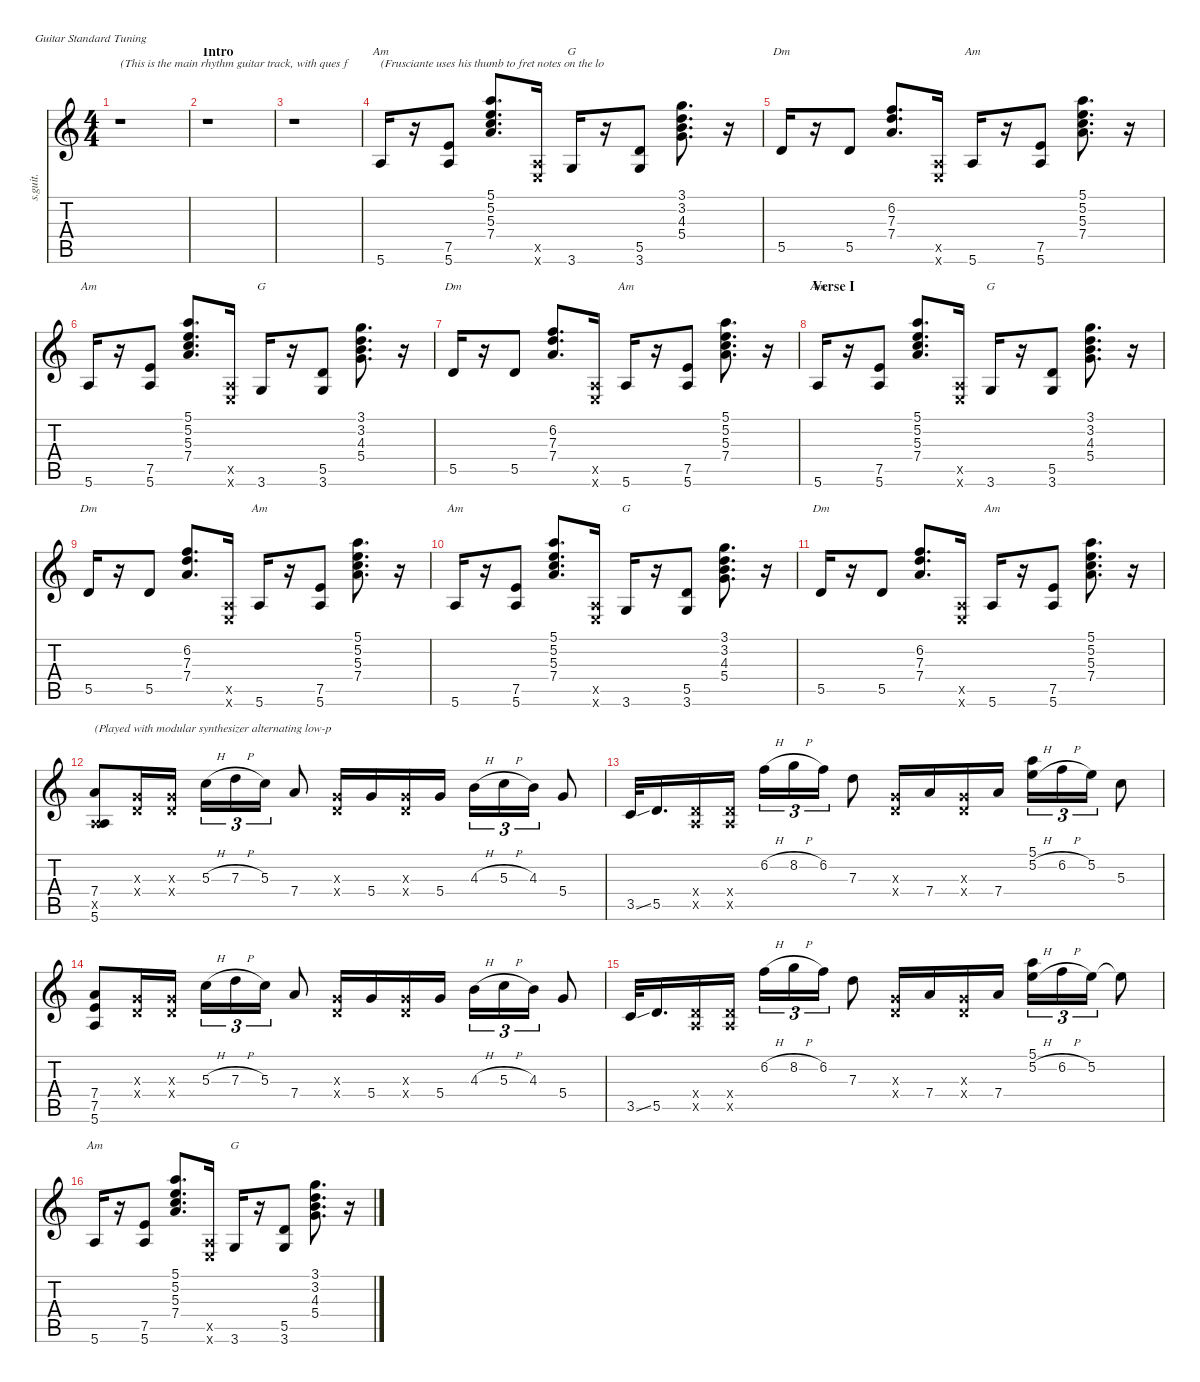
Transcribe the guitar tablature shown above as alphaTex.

\defaultSystemsLayout 4
\hideDynamics
\bracketExtendMode nobrackets
\track ("Rhythm Guitar" "s.guit.") {instrument overdrivenguitar}
\staff {score tabs}
\tuning (E4 B3 G3 D3 A2 E2)
\chord ("Am" 3 1 2 2 0 x) {showdiagram false}
\chord ("G" 3 1 2 2 0 x) {showdiagram false}
\chord ("Dm" 3 1 2 2 0 x) {showdiagram false}
\ts (4 4)
\beaming (8 2 2 2 2)
\tempo (96 hide)
\clef g2
\ks c
r.1{txt "(This is the main rhythm guitar track, with ques f" dy f instrument overdrivenguitar} |
\section ("" "Intro")
r.1 |
r.1 |
5.6.16{ch "Am" txt "(Frusciante uses his thumb to fret notes on the lo"} r.16 (7.5 5.6).8 (5.1 5.2 5.3 7.4).8{d} (0.5{x} 0.6{x}).16 3.6.16{ch "G"} r.16 (5.5 3.6).8 (3.1 3.2 4.3 5.4).8{d} r.16 |
5.5.16{ch "Dm"} r.16 5.5.8 (6.2 7.3 7.4).8{d} (0.5{x} 0.6{x}).16 5.6.16{ch "Am"} r.16 (7.5 5.6).8 (5.1 5.2 5.3 7.4).8{d} r.16 |
5.6.16{ch "Am"} r.16 (7.5 5.6).8 (5.1 5.2 5.3 7.4).8{d} (0.5{x} 0.6{x}).16 3.6.16{ch "G"} r.16 (5.5 3.6).8 (3.1 3.2 4.3 5.4).8{d} r.16 |
5.5.16{ch "Dm"} r.16 5.5.8 (6.2 7.3 7.4).8{d} (0.5{x} 0.6{x}).16 5.6.16{ch "Am"} r.16 (7.5 5.6).8 (5.1 5.2 5.3 7.4).8{d} r.16 |
\section ("" "Verse I")
5.6.16{ch "Am"} r.16 (7.5 5.6).8 (5.1 5.2 5.3 7.4).8{d} (0.5{x} 0.6{x}).16 3.6.16{ch "G"} r.16 (5.5 3.6).8 (3.1 3.2 4.3 5.4).8{d} r.16 |
5.5.16{ch "Dm"} r.16 5.5.8 (6.2 7.3 7.4).8{d} (0.5{x} 0.6{x}).16 5.6.16{ch "Am"} r.16 (7.5 5.6).8 (5.1 5.2 5.3 7.4).8{d} r.16 |
5.6.16{ch "Am"} r.16 (7.5 5.6).8 (5.1 5.2 5.3 7.4).8{d} (0.5{x} 0.6{x}).16 3.6.16{ch "G"} r.16 (5.5 3.6).8 (3.1 3.2 4.3 5.4).8{d} r.16 |
5.5.16{ch "Dm"} r.16 5.5.8 (6.2 7.3 7.4).8{d} (0.5{x} 0.6{x}).16 5.6.16{ch "Am"} r.16 (7.5 5.6).8 (5.1 5.2 5.3 7.4).8{d} r.16 |
(7.4 0.5{x} 5.6).8{txt "(Played with modular synthesizer alternating low-p"} (0.3{x} 0.4{x}).16 (0.3{x} 0.4{x}).16 5.3{h}.16{tu (3 2)} 7.3{h}.16{tu (3 2)} 5.3.16{tu (3 2)} 7.4.8 (0.3{x} 0.4{x}).16 5.4.16 (0.3{x} 0.4{x}).16 5.4.16 4.3{h}.16{tu (3 2)} 5.3{h}.16{tu (3 2)} 4.3.16{tu (3 2)} 5.4.8 |
3.5{ss}.32 5.5.16{d} (0.4{x} 0.5{x}).16 (0.4{x} 0.5{x}).16 6.2{h}.16{tu (3 2)} 8.2{h}.16{tu (3 2)} 6.2.16{tu (3 2)} 7.3.8 (0.3{x} 0.4{x}).16 7.4.16 (0.3{x} 0.4{x}).16 7.4.16 (5.1 5.2{h}).16{tu (3 2)} 6.2{h}.16{tu (3 2)} 5.2.16{tu (3 2)} 5.3.8 |
(7.4 7.5 5.6).8 (0.3{x} 0.4{x}).16 (0.3{x} 0.4{x}).16 5.3{h}.16{tu (3 2)} 7.3{h}.16{tu (3 2)} 5.3.16{tu (3 2)} 7.4.8 (0.3{x} 0.4{x}).16 5.4.16 (0.3{x} 0.4{x}).16 5.4.16 4.3{h}.16{tu (3 2)} 5.3{h}.16{tu (3 2)} 4.3.16{tu (3 2)} 5.4.8 |
3.5{ss}.32 5.5.16{d} (0.4{x} 0.5{x}).16 (0.4{x} 0.5{x}).16 6.2{h}.16{tu (3 2)} 8.2{h}.16{tu (3 2)} 6.2.16{tu (3 2)} 7.3.8 (0.3{x} 0.4{x}).16 7.4.16 (0.3{x} 0.4{x}).16 7.4.16 (5.1 5.2{h}).16{tu (3 2)} 6.2{h}.16{tu (3 2)} 5.2.16{tu (3 2)} 5.2{t}.8 |
5.6.16{ch "Am"} r.16 (7.5 5.6).8 (5.1 5.2 5.3 7.4).8{d} (0.5{x} 0.6{x}).16 3.6.16{ch "G"} r.16 (5.5 3.6).8 (3.1 3.2 4.3 5.4).8{d} r.16
